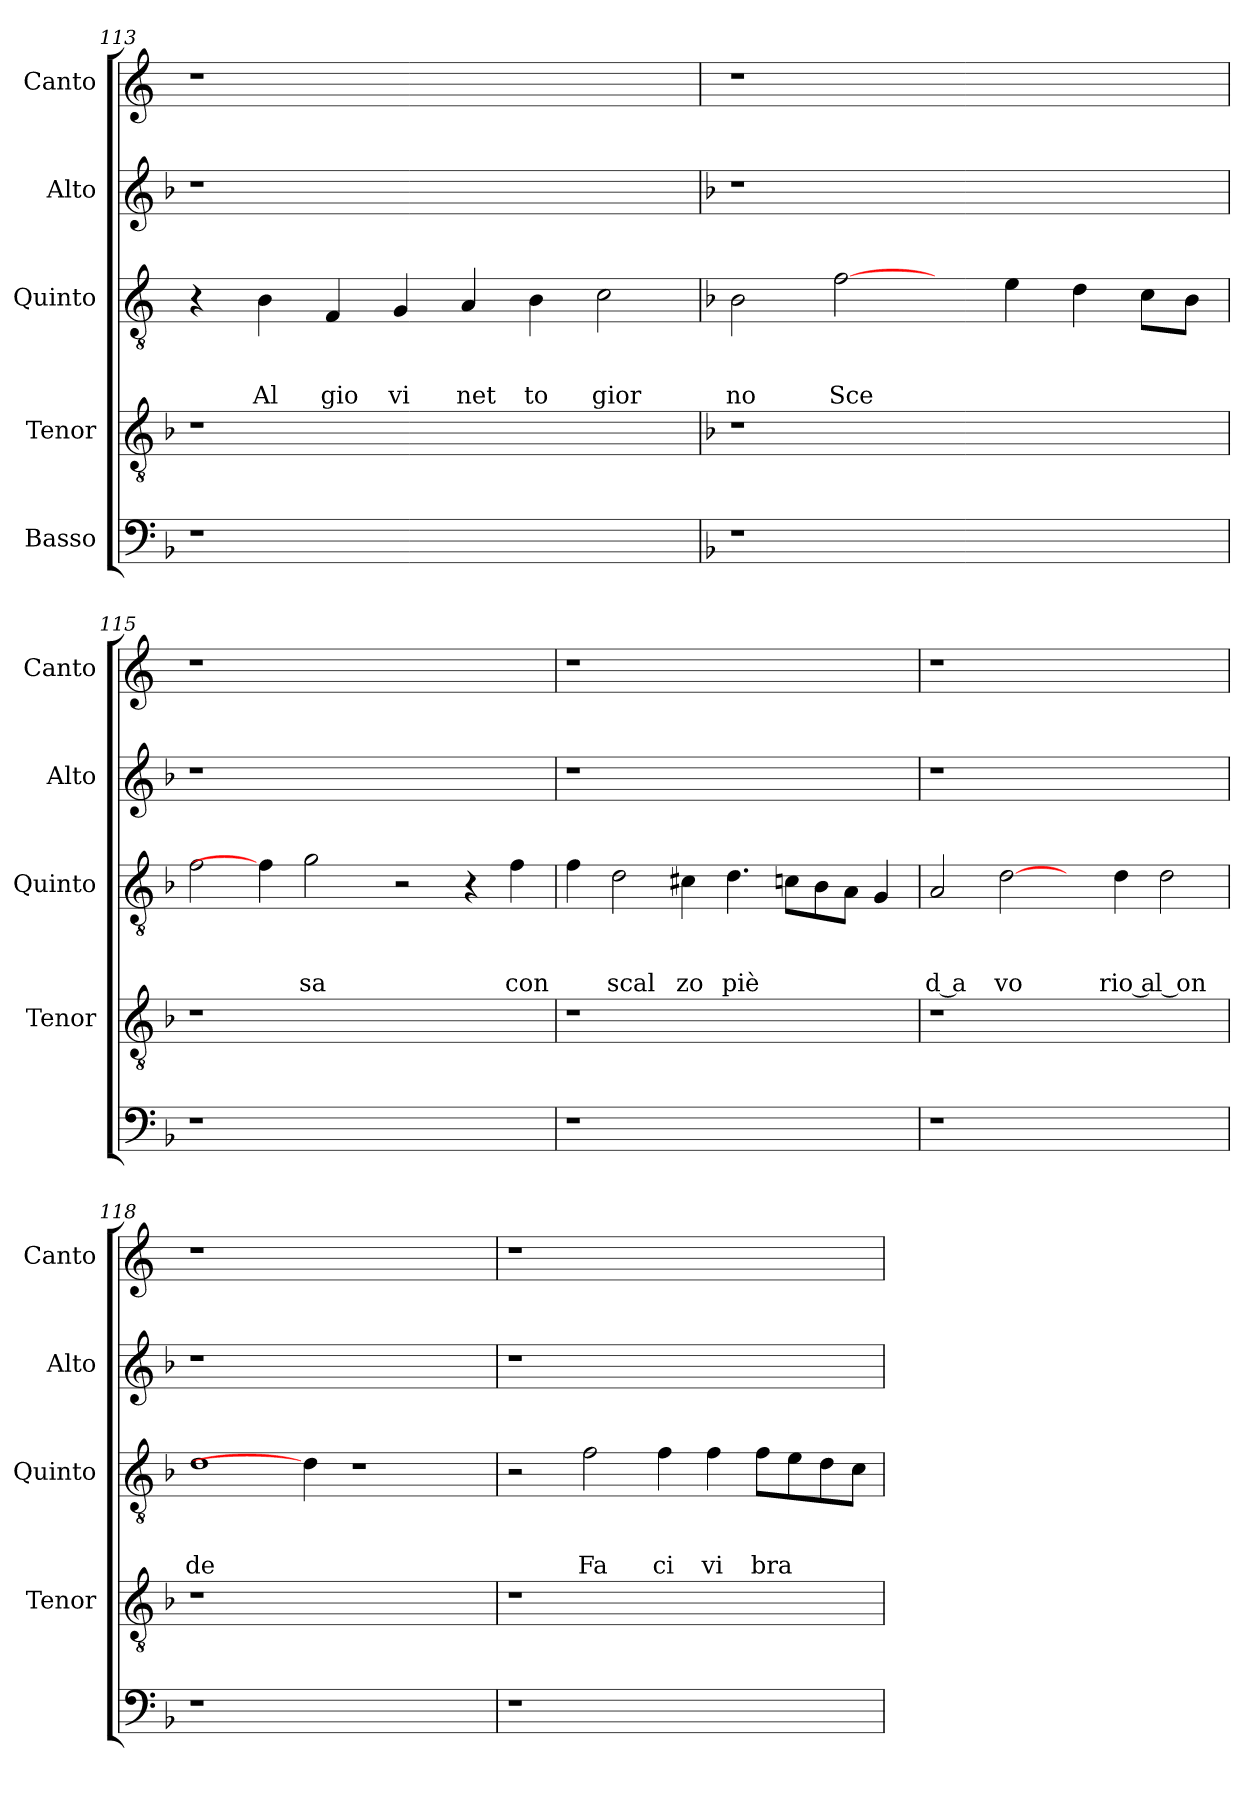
**kern	**kern	**kern	**text	**text	**text	**kern	**kern
*part5	*part4	*part3	*part3	*part3	*part3	*part2	*part1
*staff5	*staff4	*staff3	*staff3	*staff3	*staff3	*staff2	*staff1
*I"Basso	*I"Tenor	*I"Quinto	*	*	*	*I"Alto	*I"Canto
*	*I'Tenor	*I'Quinto	*	*	*	*I'Alto	*I'Canto
*clefF4	*clefGv2	*clefGv2	*	*	*	*clefG2	*clefG2
*k[b-]	*k[b-]	*k[]	*	*	*	*k[b-]	*k[]
*F:	*F:	*C:	*	*	*	*F:	*C:
=113	=113	=113	=113	=113	=113	=113	=113
1r	1r	4r	.	.	.	1r	1r
!	!	!	!	!	!LO:LY:b	!	!
.	.	4B\	.	.	Al	.	.
!	!	!	!	!	!LO:LY:b	!	!
.	.	4F/	.	.	gio	.	.
!	!	!	!	!	!LO:LY:b	!	!
.	.	4G/	.	.	vi	.	.
!	!	!	!	!	!LO:LY:b	!	!
1ryy	1ryy	4A/	.	.	net	1ryy	1ryy
!	!	!	!	!	!LO:LY:b	!	!
.	.	4B\	.	.	to	.	.
!	!	!	!	!	!LO:LY:b	!	!
.	.	2c\	.	.	gior	.	.
!!LO:LB:g=z
=114	=114	=114	=114	=114	=114	=114	=114
*	*	*k[b-]	*	*	*	*	*
*	*	*F:	*	*	*	*	*
!	!	!	!	!	!LO:LY:b	!	!
1r	1r	2B-\	.	.	no	1r	1r
!	!	!	!	!	!LO:LY:b	!	!
.	.	[2f\	.	.	Sce	.	.
1ryy	1ryy	4ryy	.	.	.	1ryy	1ryy
.	.	4e\	.	.	.	.	.
.	.	4d\	.	.	.	.	.
.	.	8c\L	.	.	.	.	.
.	.	8B-\J	.	.	.	.	.
=115	=115	=115	=115	=115	=115	=115	=115
1r	1r	2f\	.	.	.	1r	1r
.	.	4f\]	.	.	.	.	.
!	!	!	!	!	!LO:LY:b	!	!
.	.	2g\	.	.	sa	.	.
1ryy	1ryy	.	.	.	.	1ryy	1ryy
.	.	2r	.	.	.	.	.
.	.	4r	.	.	.	.	.
!	!	!	!	!	!LO:LY:b	!	!
4ryy	4ryy	4f\	.	.	con	4ryy	4ryy
=116	=116	=116	=116	=116	=116	=116	=116
1r	1r	4f\	.	.	.	1r	1r
!	!	!	!	!	!LO:LY:b	!	!
.	.	2d\	.	.	scal	.	.
!	!	!	!	!	!LO:LY:b	!	!
.	.	4c#\	.	.	zo	.	.
!	!	!	!	!	!LO:LY:b	!	!
1ryy	1ryy	4.d\	.	.	piè	1ryy	1ryy
.	.	8cn\L	.	.	.	.	.
.	.	8B-\	.	.	.	.	.
.	.	8A\J	.	.	.	.	.
.	.	4G/	.	.	.	.	.
=117	=117	=117	=117	=117	=117	=117	=117
!	!	!	!	!	!LO:LY:b:rj	!	!
1r	1r	2A/	.	.	d a	1r	1r
!	!	!	!	!	!LO:LY:b	!	!
.	.	[2d\	.	.	vo	.	.
1ryy	1ryy	4ryy	.	.	.	1ryy	1ryy
!	!	!	!	!	!LO:LY:b:rj	!	!
.	.	4d\	.	.	rio a	.	.
!	!	!	!	!	!LO:LY:b:rj	!	!
.	.	2d\	.	.	l on	.	.
!!LO:LB:g=z
=118	=118	=118	=118	=118	=118	=118	=118
!	!	!	!	!	!LO:LY:b	!	!
1r	1r	1d	.	.	de	1r	1r
1ryy	1ryy	4d\]	.	.	.	1ryy	1ryy
.	.	1r	.	.	.	.	.
4ryy	4ryy	.	.	.	.	4ryy	4ryy
=119	=119	=119	=119	=119	=119	=119	=119
1r	1r	2r	.	.	.	1r	1r
!	!	!	!	!	!LO:LY:b	!	!
.	.	2f\	.	.	Fa	.	.
!	!	!	!	!	!LO:LY:b	!	!
1ryy	1ryy	4f\	.	.	ci	1ryy	1ryy
!	!	!	!	!	!LO:LY:b	!	!
.	.	4f\	.	.	vi	.	.
!	!	!	!	!	!LO:LY:b	!	!
.	.	8f\L	.	.	bra	.	.
.	.	8e\	.	.	.	.	.
.	.	8d\	.	.	.	.	.
.	.	8c\J	.	.	.	.	.
=	=	=	=	=	=	=	=
*-	*-	*-	*-	*-	*-	*-	*-
